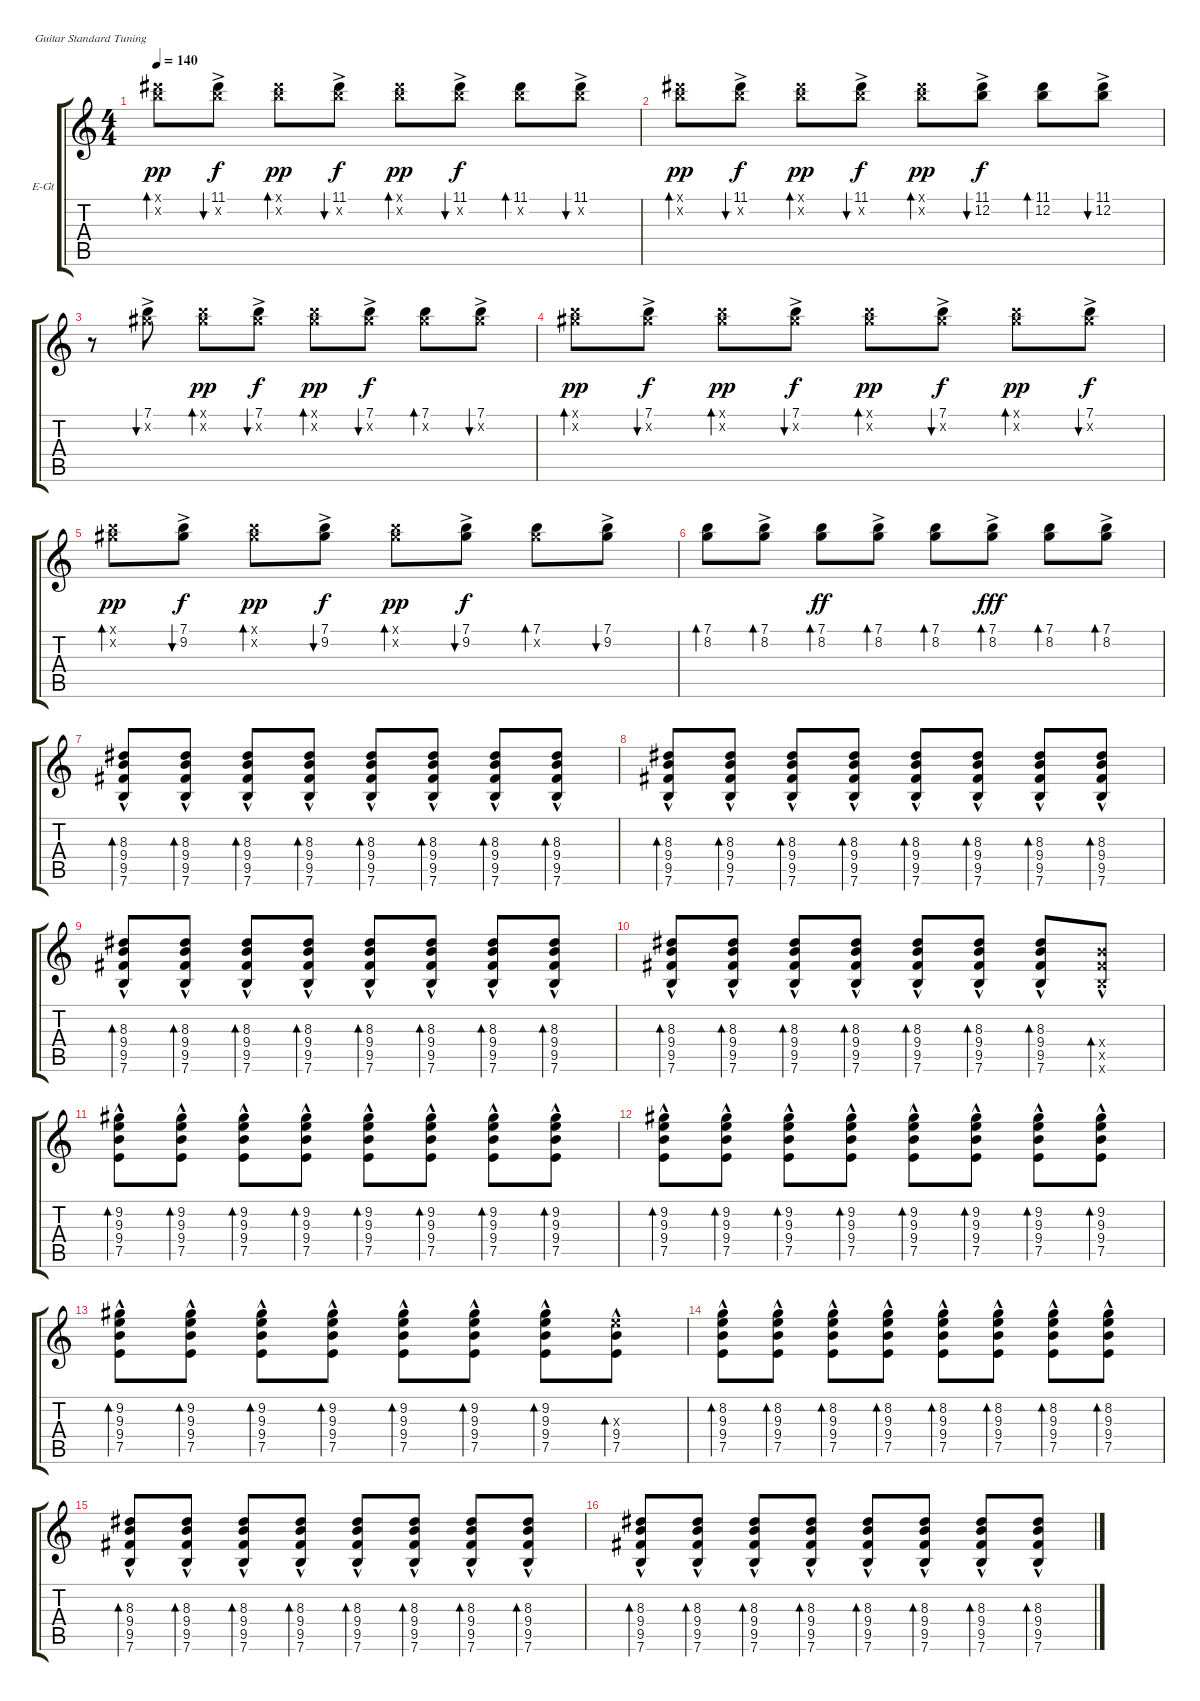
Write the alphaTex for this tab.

\defaultSystemsLayout 4
\bracketExtendMode groupsimilarinstruments
\firstSystemTrackNameOrientation horizontal
\otherSystemsTrackNameOrientation horizontal
\track ("Cook" "E-Gt") {instrument electricguitarclean}
\staff {score tabs}
\tuning (E4 B3 G3 D3 A2 E2)
\ts (4 4)
\tempo 140
\clef g2
\ks c
(11.1{x} 12.2{x}).8{bd 51 dy pp} (11.1{ac} 12.2{x}).8{bu 51 dy f} (11.1{x} 12.2{x}).8{bd 51 dy pp} (11.1{ac} 12.2{x}).8{bu 51 dy f} (11.1{x} 12.2{x}).8{bd 51 dy pp} (11.1{ac} 12.2{x}).8{bu 51 dy f} (11.1 12.2{x}).8{bd 51} (11.1{ac} 12.2{x}).8{bu 51} |
(11.1{x} 12.2{x}).8{bd 51 dy pp} (11.1{ac} 12.2{x}).8{bu 51 dy f} (11.1{x} 12.2{x}).8{bd 51 dy pp} (11.1{ac} 12.2{x}).8{bu 51 dy f} (11.1{x} 12.2{x}).8{bd 51 dy pp} (11.1{ac} 12.2).8{bu 51 dy f} (11.1 12.2).8{bd 51} (11.1{ac} 12.2).8{bu 51} |
r.8 (7.1{ac} 9.2{x}).8{bu 51} (7.1{x} 9.2{x}).8{bd 51 dy pp} (7.1{ac} 9.2{x}).8{bu 51 dy f} (7.1{x} 9.2{x}).8{bd 51 dy pp} (7.1{ac} 9.2{x}).8{bu 51 dy f} (7.1 9.2{x}).8{bd 51} (7.1{ac} 9.2{x}).8{bu 51} |
(7.1{x} 9.2{x}).8{bd 51 dy pp} (7.1{ac} 9.2{x}).8{bu 51 dy f} (7.1{x} 9.2{x}).8{bd 51 dy pp} (7.1{ac} 9.2{x}).8{bu 51 dy f} (7.1{x} 9.2{x}).8{bd 51 dy pp} (7.1{ac} 9.2{x}).8{bu 51 dy f} (7.1{x} 9.2{x}).8{bd 51 dy pp} (7.1{ac} 9.2{x}).8{bu 51 dy f} |
(7.1{x} 9.2{x}).8{bd 51 dy pp} (7.1{ac} 9.2).8{bu 51 dy f} (7.1{x} 9.2{x}).8{bd 51 dy pp} (7.1{ac} 9.2).8{bu 51 dy f} (7.1{x} 9.2{x}).8{bd 51 dy pp} (7.1{ac} 9.2).8{bu 51 dy f} (7.1 9.2{x}).8{bd 51} (7.1{ac} 9.2).8{bu 51} |
(7.1 8.2).8{bd 51} (7.1{ac} 8.2).8{bd 51} (7.1 8.2).8{bd 51 dy ff} (7.1{ac} 8.2).8{bd 51} (7.1 8.2).8{bd 51} (7.1{ac} 8.2).8{bd 51 dy fff} (7.1 8.2).8{bd 51} (7.1{ac} 8.2).8{bd 51} |
(7.6{hac} 9.5{hac} 9.4{hac} 8.3{hac}).8{bd 51} (7.6{hac} 9.4{hac} 9.5{hac} 8.3{hac}).8{bd 51} (7.6{hac} 9.4{hac} 9.5{hac} 8.3{hac}).8{bd 51} (7.6{hac} 9.4{hac} 9.5{hac} 8.3{hac}).8{bd 51} (7.6{hac} 9.4{hac} 9.5{hac} 8.3{hac}).8{bd 51} (7.6{hac} 9.4{hac} 9.5{hac} 8.3{hac}).8{bd 51} (7.6{hac} 9.4{hac} 9.5{hac} 8.3{hac}).8{bd 51} (7.6{hac} 9.4{hac} 9.5{hac} 8.3{hac}).8{bd 51} |
(7.6{hac} 9.5{hac} 9.4{hac} 8.3{hac}).8{bd 51} (7.6{hac} 9.4{hac} 9.5{hac} 8.3{hac}).8{bd 51} (7.6{hac} 9.4{hac} 9.5{hac} 8.3{hac}).8{bd 51} (7.6{hac} 9.4{hac} 9.5{hac} 8.3{hac}).8{bd 51} (7.6{hac} 9.4{hac} 9.5{hac} 8.3{hac}).8{bd 51} (7.6{hac} 9.4{hac} 9.5{hac} 8.3{hac}).8{bd 51} (7.6{hac} 9.4{hac} 9.5{hac} 8.3{hac}).8{bd 51} (7.6{hac} 9.4{hac} 9.5{hac} 8.3{hac}).8{bd 51} |
(7.6{hac} 9.5{hac} 9.4{hac} 8.3{hac}).8{bd 51} (7.6{hac} 9.4{hac} 9.5{hac} 8.3{hac}).8{bd 51} (7.6{hac} 9.4{hac} 9.5{hac} 8.3{hac}).8{bd 51} (7.6{hac} 9.4{hac} 9.5{hac} 8.3{hac}).8{bd 51} (7.6{hac} 9.4{hac} 9.5{hac} 8.3{hac}).8{bd 51} (7.6{hac} 9.4{hac} 9.5{hac} 8.3{hac}).8{bd 51} (7.6{hac} 9.4{hac} 9.5{hac} 8.3{hac}).8{bd 51} (7.6{hac} 9.4{hac} 9.5{hac} 8.3{hac}).8{bd 51} |
(7.6{hac} 9.5{hac} 9.4{hac} 8.3{hac}).8{bd 51} (7.6{hac} 9.4{hac} 9.5{hac} 8.3{hac}).8{bd 51} (7.6{hac} 9.4{hac} 9.5{hac} 8.3{hac}).8{bd 51} (7.6{hac} 9.4{hac} 9.5{hac} 8.3{hac}).8{bd 51} (7.6{hac} 9.4{hac} 9.5{hac} 8.3{hac}).8{bd 51} (7.6{hac} 9.4{hac} 9.5{hac} 8.3{hac}).8{bd 51} (7.6{hac} 9.4{hac} 9.5{hac} 8.3{hac}).8{bd 51} (7.6{hac x} 9.4{hac x} 9.5{hac x}).8{bd 51} |
(7.5{hac} 9.4{hac} 9.3{hac} 9.2{hac}).8{bd 51} (7.5{hac} 9.4{hac} 9.3{hac} 9.2{hac}).8{bd 51} (7.5{hac} 9.4{hac} 9.3{hac} 9.2{hac}).8{bd 51} (7.5{hac} 9.4{hac} 9.3{hac} 9.2{hac}).8{bd 51} (7.5{hac} 9.4{hac} 9.3{hac} 9.2{hac}).8{bd 51} (7.5{hac} 9.4{hac} 9.3{hac} 9.2{hac}).8{bd 51} (7.5{hac} 9.4{hac} 9.3{hac} 9.2{hac}).8{bd 51} (7.5{hac} 9.4{hac} 9.3{hac} 9.2{hac}).8{bd 51} |
(7.5{hac} 9.4{hac} 9.3{hac} 9.2{hac}).8{bd 51} (7.5{hac} 9.4{hac} 9.3{hac} 9.2{hac}).8{bd 51} (7.5{hac} 9.4{hac} 9.3{hac} 9.2{hac}).8{bd 51} (7.5{hac} 9.4{hac} 9.3{hac} 9.2{hac}).8{bd 51} (7.5{hac} 9.4{hac} 9.3{hac} 9.2{hac}).8{bd 51} (7.5{hac} 9.4{hac} 9.3{hac} 9.2{hac}).8{bd 51} (7.5{hac} 9.4{hac} 9.3{hac} 9.2{hac}).8{bd 51} (7.5{hac} 9.4{hac} 9.3{hac} 9.2{hac}).8{bd 51} |
(7.5{hac} 9.4{hac} 9.3{hac} 9.2{hac}).8{bd 51} (7.5{hac} 9.4{hac} 9.3{hac} 9.2{hac}).8{bd 51} (7.5{hac} 9.4{hac} 9.3{hac} 9.2{hac}).8{bd 51} (7.5{hac} 9.4{hac} 9.3{hac} 9.2{hac}).8{bd 51} (7.5{hac} 9.4{hac} 9.3{hac} 9.2{hac}).8{bd 51} (7.5{hac} 9.4{hac} 9.3{hac} 9.2{hac}).8{bd 51} (7.5{hac} 9.4{hac} 9.3{hac} 9.2{hac}).8{bd 51} (7.5{hac} 9.4{hac} 9.3{hac x}).8{bd 51} |
(7.5{hac} 9.4{hac} 9.3{hac} 8.2{hac}).8{bd 51} (7.5{hac} 9.4{hac} 9.3{hac} 8.2{hac}).8{bd 51} (7.5{hac} 9.4{hac} 9.3{hac} 8.2{hac}).8{bd 51} (7.5{hac} 9.4{hac} 9.3{hac} 8.2{hac}).8{bd 51} (7.5{hac} 9.4{hac} 9.3{hac} 8.2{hac}).8{bd 51} (7.5{hac} 9.4{hac} 9.3{hac} 8.2{hac}).8{bd 51} (7.5{hac} 9.4{hac} 9.3{hac} 8.2{hac}).8{bd 51} (7.5{hac} 9.4{hac} 9.3{hac} 8.2{hac}).8{bd 51} |
(7.6{hac} 9.5{hac} 9.4{hac} 8.3{hac}).8{bd 51} (7.6{hac} 9.4{hac} 9.5{hac} 8.3{hac}).8{bd 51} (7.6{hac} 9.4{hac} 9.5{hac} 8.3{hac}).8{bd 51} (7.6{hac} 9.4{hac} 9.5{hac} 8.3{hac}).8{bd 51} (7.6{hac} 9.4{hac} 9.5{hac} 8.3{hac}).8{bd 51} (7.6{hac} 9.4{hac} 9.5{hac} 8.3{hac}).8{bd 51} (7.6{hac} 9.4{hac} 9.5{hac} 8.3{hac}).8{bd 51} (7.6{hac} 9.4{hac} 9.5{hac} 8.3{hac}).8{bd 51} |
(7.6{hac} 9.5{hac} 9.4{hac} 8.3{hac}).8{bd 51} (7.6{hac} 9.4{hac} 9.5{hac} 8.3{hac}).8{bd 51} (7.6{hac} 9.4{hac} 9.5{hac} 8.3{hac}).8{bd 51} (7.6{hac} 9.4{hac} 9.5{hac} 8.3{hac}).8{bd 51} (7.6{hac} 9.4{hac} 9.5{hac} 8.3{hac}).8{bd 51} (7.6{hac} 9.4{hac} 9.5{hac} 8.3{hac}).8{bd 51} (7.6{hac} 9.4{hac} 9.5{hac} 8.3{hac}).8{bd 51} (7.6{hac} 9.4{hac} 9.5{hac} 8.3{hac}).8{bd 51}
